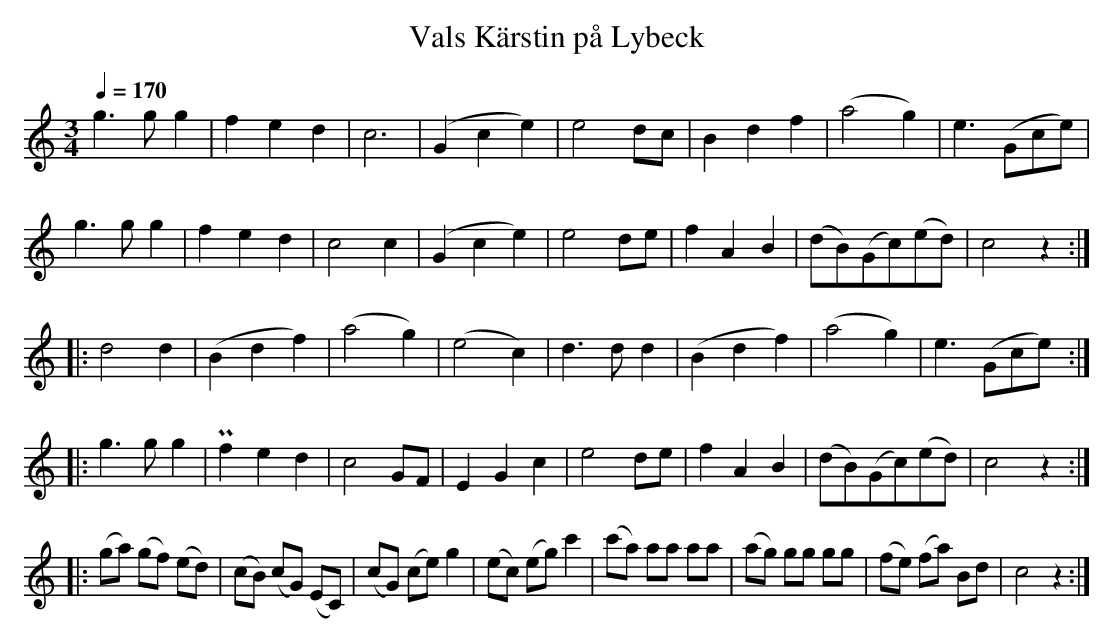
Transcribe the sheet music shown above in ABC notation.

X:1
T:Kärstin på Lybeck, Vals
M:3/4
L:1/4
Q:170
K:C
g>g g | fed | c3  | (Gce) | e2d/c/ | Bdf | (a2g) | e3/2 (G/c/e/) |
g>g g | fed | c2c | (Gce) | e2d/e/ | fAB | (d/B/)(G/c/)(e/d/) | c2 z ::
d2 d | (Bdf) | (a2g) | (e2c) | d>d d | (Bdf) | (a2g) | e3/2 (G/c/e/) ::
g>g g | Pfed | c2 G/F/ | EGc | e2d/e/ | fAB | (d/B/)(G/c/)(e/d/) | c2 z ::
L:1/8
(ga) (gf) (ed) | (cB) (cG) (EC) | (cG) (ce) g2 | (ec) (eg) c'2 | (c'a) aa aa | (ag) gg gg | (fe) (fa) Bd | c4 z2 :|
